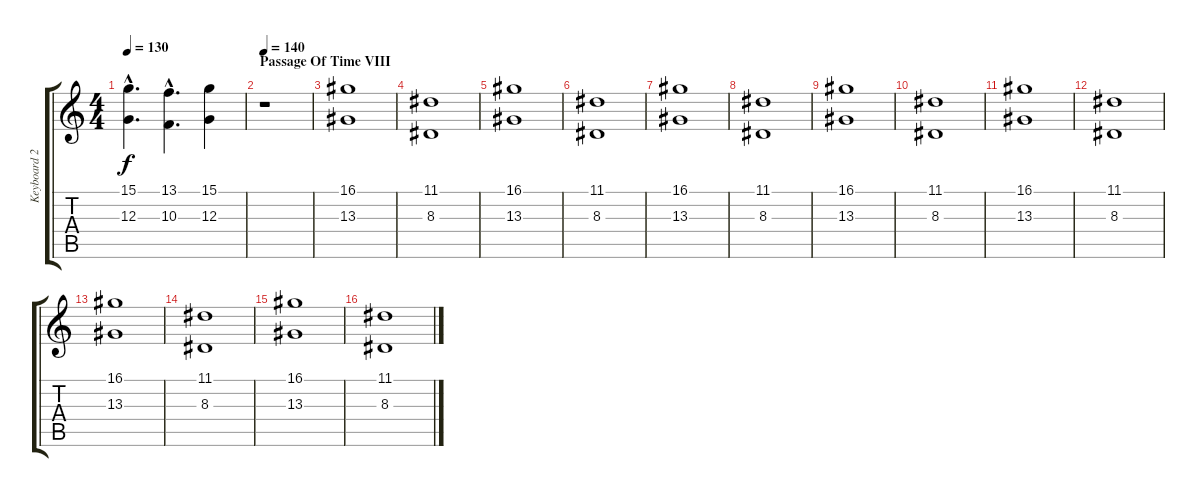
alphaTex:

\track ("Keyboard 2" "Keyboard 2") {instrument synthstrings1}
\staff {score tabs}
\tuning (E4 B3 G3 D3 A2 E2) {hide}
\ts (4 4)
\tempo 130
\clef g2
\ks c
(15.1{hac} 12.3{hac}).4{d dy f} (13.1{hac} 10.3{hac}).4{d} (15.1 12.3).4 |
\section ("" "Passage Of Time VIII")
\tempo 140
r.1 |
(16.1 13.3).1 |
(11.1 8.3).1 |
(16.1 13.3).1 |
(11.1 8.3).1 |
(16.1 13.3).1 |
(11.1 8.3).1 |
(16.1 13.3).1 |
(11.1 8.3).1 |
\section ("" "")
(16.1 13.3).1 |
(11.1 8.3).1 |
(16.1 13.3).1 |
(11.1 8.3).1 |
(16.1 13.3).1 |
(11.1 8.3).1
